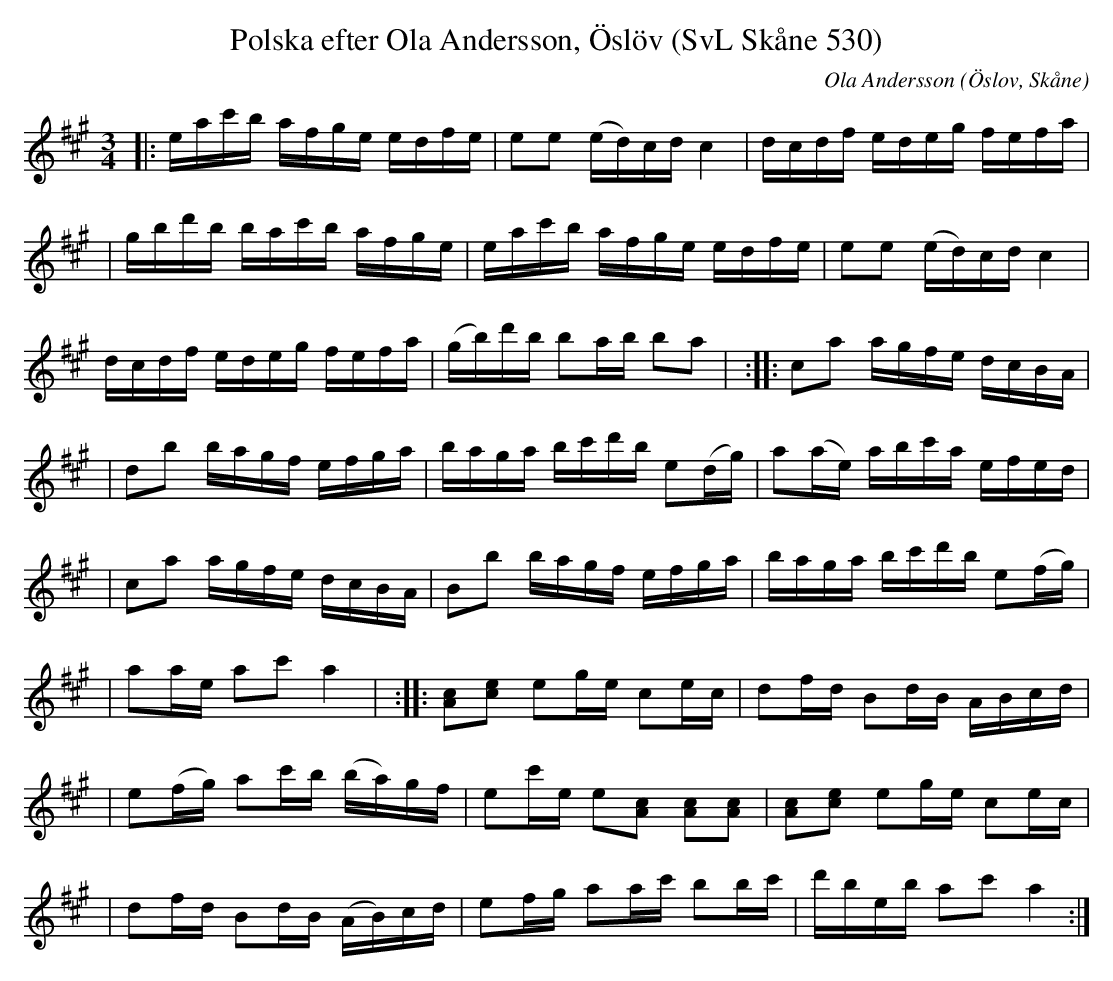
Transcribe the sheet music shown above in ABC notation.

X:1
T:Polska efter Ola Andersson, Öslöv (SvL Skåne 530)
C:Ola Andersson
O:Öslov, Skåne
M:3/4
L:1/16
K:A
|: eac'b afge edfe | e2e2 (ed)cd c4 | dcdf edeg fefa |
|  gbd'b bac'b afge | eac'b afge edfe | e2e2 (ed)cd c4 |
dcdf edeg fefa | (gb)d'b b2ab b2a2 | :||: c2a2 agfe dcBA |
| d2b2 bagf efga | baga bc'd'b e2(dg) | a2(ae) abc'a efed |
| c2a2 agfe dcBA | B2b2 bagf efga | baga bc'd'b e2(fg) |
| a2ae a2c'2 a4 | :||: [Ac]2[ce]2 e2ge c2ec | d2fd B2dB ABcd |
| e2(fg) a2c'b (ba)gf | e2c'e e2[Ac]2 [Ac]2[Ac]2 | [Ac]2[ce]2 e2ge c2ec |
| d2fd B2dB (AB)cd | e2fg a2ac' b2bc' | d'beb a2c'2 a4 :|
